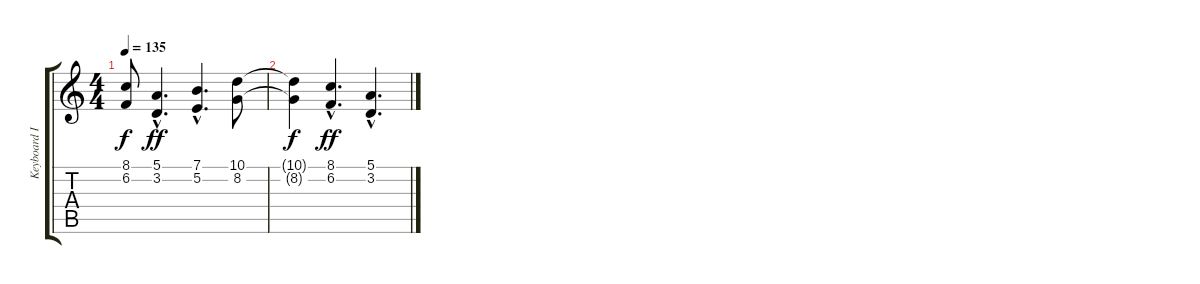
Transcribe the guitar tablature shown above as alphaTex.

\track ("Keyboard I" "Keyboard I") {instrument harpsichord}
\staff {score tabs}
\tuning (E4 B3 G3 D3 A2 E2) {hide}
\ts (4 4)
\tempo 135
\clef g2
\ks c
(8.1{t} 6.2{t}).8{dy f} (5.1{hac} 3.2{hac}).4{d dy ff instrument orchestrahit} (7.1{hac} 5.2{hac}).4{d instrument orchestrahit} (10.1 8.2).8{instrument orchestrahit} |
(10.1{t} 8.2{t}).4{dy f} (8.1{hac} 6.2{hac}).4{d dy ff instrument orchestrahit} (5.1{hac} 3.2{hac}).4{d instrument orchestrahit}
